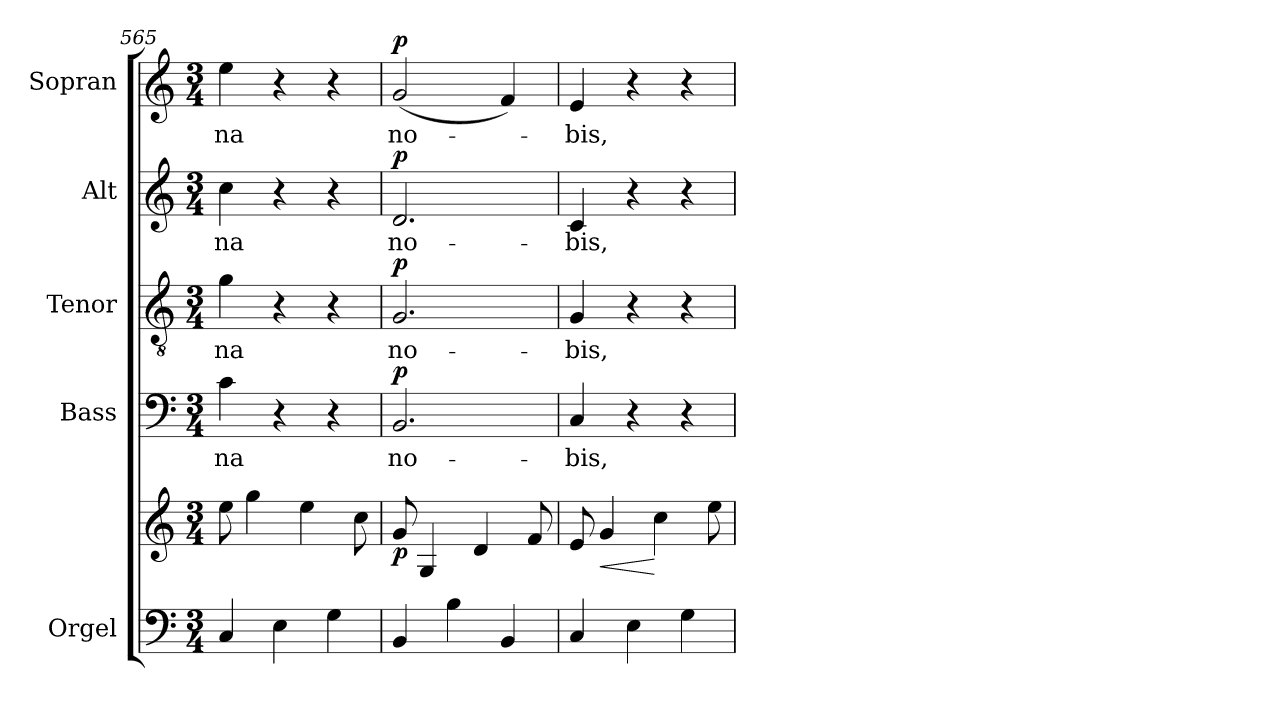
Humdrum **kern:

**kern	**kern	**dynam	**kern	**text	**dynam	**kern	**text	**dynam	**kern	**text	**dynam	**kern	**text	**dynam
*part5	*part5	*part5	*part4	*part4	*part4	*part3	*part3	*part3	*part2	*part2	*part2	*part1	*part1	*part1
*staff6	*staff5	*staff5/6	*staff4	*staff4	*staff4	*staff3	*staff3	*staff3	*staff2	*staff2	*staff2	*staff1	*staff1	*staff1
*I"Orgel	*	*	*I"Bass	*	*	*I"Tenor	*	*	*I"Alt	*	*	*I"Sopran	*	*
*I'Org.	*	*	*I'B.	*	*	*I'T.	*	*	*I'A.	*	*	*I'S.	*	*
*clefF4	*clefG2	*	*clefF4	*	*	*clefGv2	*	*	*clefG2	*	*	*clefG2	*	*
*k[]	*k[]	*	*k[]	*	*	*k[]	*	*	*k[]	*	*	*k[]	*	*
*C:	*C:	*	*C:	*	*	*C:	*	*	*C:	*	*	*C:	*	*
*M3/4	*M3/4	*	*M3/4	*	*	*M3/4	*	*	*M3/4	*	*	*M3/4	*	*
=565	=565	=565	=565	=565	=565	=565	=565	=565	=565	=565	=565	=565	=565	=565
!	!	!	!	!LO:LY:b	!	!	!LO:LY:b	!	!	!LO:LY:b	!	!	!LO:LY:b	!
4C/	8ee\	.	4c\	-na	.	4g\	-na	.	4cc\	-na	.	4ee\	-na	.
.	4gg\	.	.	.	.	.	.	.	.	.	.	.	.	.
4E\	.	.	4r	.	.	4r	.	.	4r	.	.	4r	.	.
.	4ee\	.	.	.	.	.	.	.	.	.	.	.	.	.
4G\	.	.	4r	.	.	4r	.	.	4r	.	.	4r	.	.
.	8cc\	.	.	.	.	.	.	.	.	.	.	.	.	.
=566	=566	=566	=566	=566	=566	=566	=566	=566	=566	=566	=566	=566	=566	=566
!	!	!LO:DY:b	!	!LO:LY:b	!LO:DY:a	!	!LO:LY:b	!LO:DY:a	!	!LO:LY:b	!LO:DY:a	!	!LO:LY:b	!LO:DY:a
4BB/	8g/	p	2.BB/	no-	p	2.G/	no-	p	2.d/	no-	p	(<2g/	no-	p
.	4G/	.	.	.	.	.	.	.	.	.	.	.	.	.
4B\	.	.	.	.	.	.	.	.	.	.	.	.	.	.
.	4d/	.	.	.	.	.	.	.	.	.	.	.	.	.
4BB/	.	.	.	.	.	.	.	.	.	.	.	4f/)	.	.
.	8f/	.	.	.	.	.	.	.	.	.	.	.	.	.
=567	=567	=567	=567	=567	=567	=567	=567	=567	=567	=567	=567	=567	=567	=567
!	!	!	!	!LO:LY:b	!	!	!LO:LY:b	!	!	!LO:LY:b	!	!	!LO:LY:b	!
4C/	8e/	.	4C/	-bis,	.	4G/	-bis,	.	4c/	-bis,	.	4e/	-bis,	.
!	!	!LO:HP:b	!	!	!	!	!	!	!	!	!	!	!	!
.	4g/	<	.	.	.	.	.	.	.	.	.	.	.	.
4E\	.	.	4r	.	.	4r	.	.	4r	.	.	4r	.	.
.	4cc\	[	.	.	.	.	.	.	.	.	.	.	.	.
4G\	.	.	4r	.	.	4r	.	.	4r	.	.	4r	.	.
.	8ee\	.	.	.	.	.	.	.	.	.	.	.	.	.
=	=	=	=	=	=	=	=	=	=	=	=	=	=	=
*-	*-	*-	*-	*-	*-	*-	*-	*-	*-	*-	*-	*-	*-	*-
